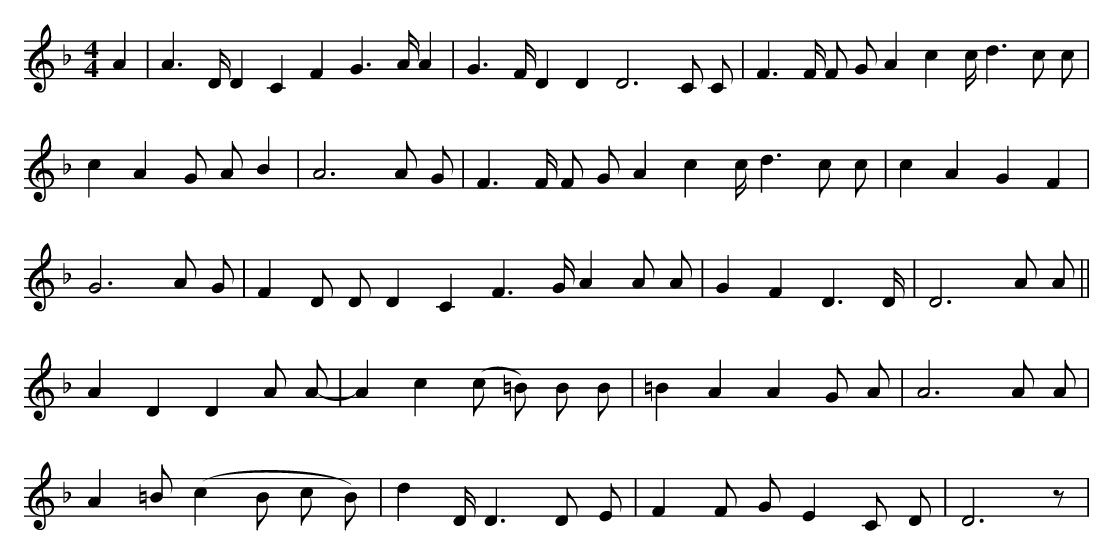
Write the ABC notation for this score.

X:1
M:4/4
K:Dmin
A2|A2>D D2 C2 F2 G2>A A2|G2>F D2 D2 D6 C C|F2>F F G A2 c2 c<d2 c c|
c2 A2 G A B2|A6 A G|F2>F F G A2 c2 c<d2 c c|c2 A2 G2 F2|
G6 A G|F2 D D D2 C2 F2>G A2 A A|G2 F2 D2>D|D6 A A||
A2 D2 D2 A A-|A2 c2 (c =B) B B|=B2 A2 A2 G A|A6 A A|
A2 =B (c2 B c B)|d2 D<D2 D E|F2 F G E2 C D|D6 z|
